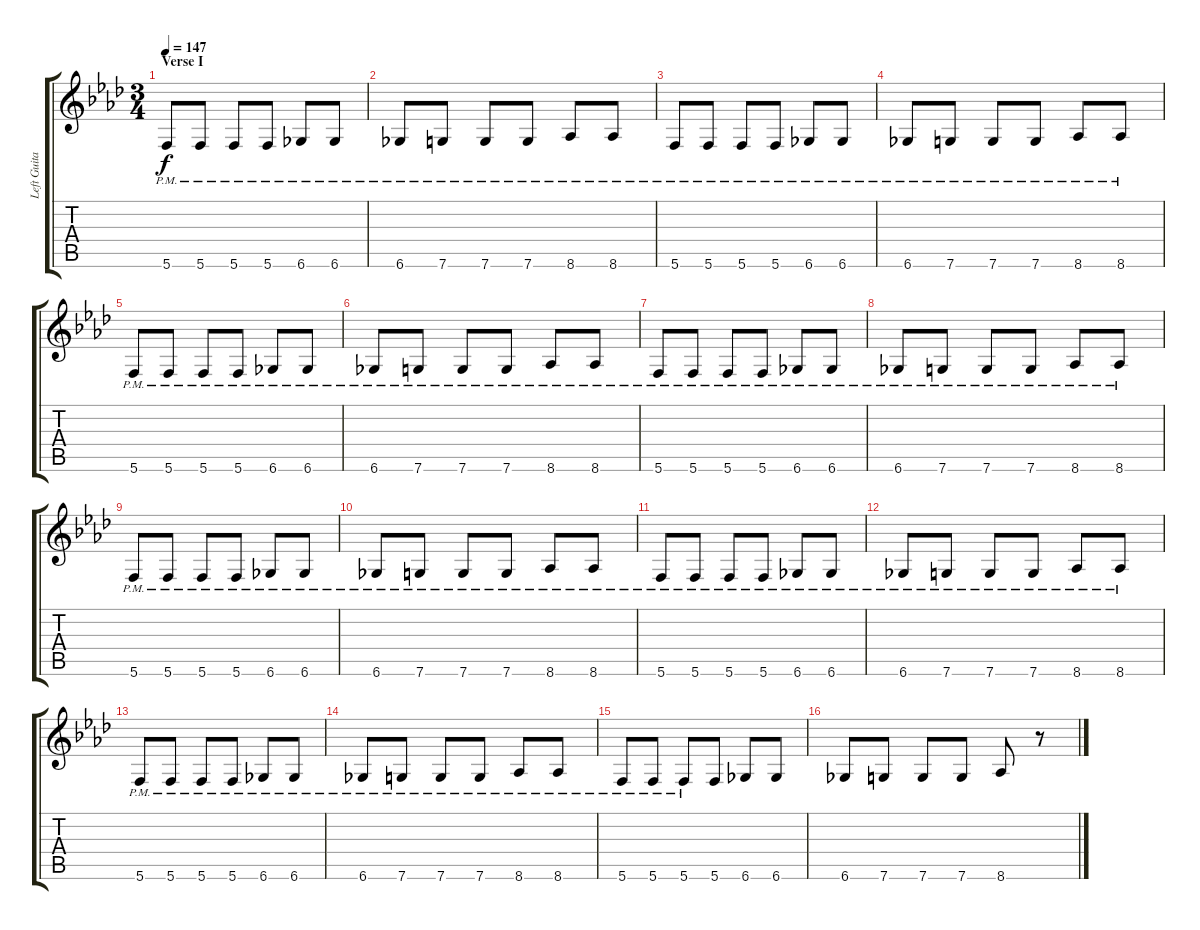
\track ("Left Guitar" "Left Guita") {instrument overdrivenguitar}
\staff {score tabs}
\tuning (D4 A3 F3 C3 G2 C2) {hide}
\ts (3 4)
\section ("" "Verse I")
\tempo 147
\clef g2
\ks ab
5.6{pm}.8{dy f} 5.6{pm}.8 5.6{pm}.8 5.6{pm}.8 6.6{pm}.8 6.6{pm}.8 |
6.6{pm}.8 7.6{pm}.8 7.6{pm}.8 7.6{pm}.8 8.6{pm}.8 8.6{pm}.8 |
5.6{pm}.8 5.6{pm}.8 5.6{pm}.8 5.6{pm}.8 6.6{pm}.8 6.6{pm}.8 |
6.6{pm}.8 7.6{pm}.8 7.6{pm}.8 7.6{pm}.8 8.6{pm}.8 8.6{pm}.8 |
5.6{pm}.8 5.6{pm}.8 5.6{pm}.8 5.6{pm}.8 6.6{pm}.8 6.6{pm}.8 |
6.6{pm}.8 7.6{pm}.8 7.6{pm}.8 7.6{pm}.8 8.6{pm}.8 8.6{pm}.8 |
5.6{pm}.8 5.6{pm}.8 5.6{pm}.8 5.6{pm}.8 6.6{pm}.8 6.6{pm}.8 |
6.6{pm}.8 7.6{pm}.8 7.6{pm}.8 7.6{pm}.8 8.6{pm}.8 8.6{pm}.8 |
5.6{pm}.8 5.6{pm}.8 5.6{pm}.8 5.6{pm}.8 6.6{pm}.8 6.6{pm}.8 |
6.6{pm}.8 7.6{pm}.8 7.6{pm}.8 7.6{pm}.8 8.6{pm}.8 8.6{pm}.8 |
5.6{pm}.8 5.6{pm}.8 5.6{pm}.8 5.6{pm}.8 6.6{pm}.8 6.6{pm}.8 |
6.6{pm}.8 7.6{pm}.8 7.6{pm}.8 7.6{pm}.8 8.6{pm}.8 8.6{pm}.8 |
5.6{pm}.8 5.6{pm}.8 5.6{pm}.8 5.6{pm}.8 6.6{pm}.8 6.6{pm}.8 |
6.6{pm}.8 7.6{pm}.8 7.6{pm}.8 7.6{pm}.8 8.6{pm}.8 8.6{pm}.8 |
5.6{pm}.8 5.6{pm}.8 5.6{pm}.8 5.6.8 6.6.8 6.6.8 |
6.6.8 7.6.8 7.6.8 7.6.8 8.6.8 r.8
